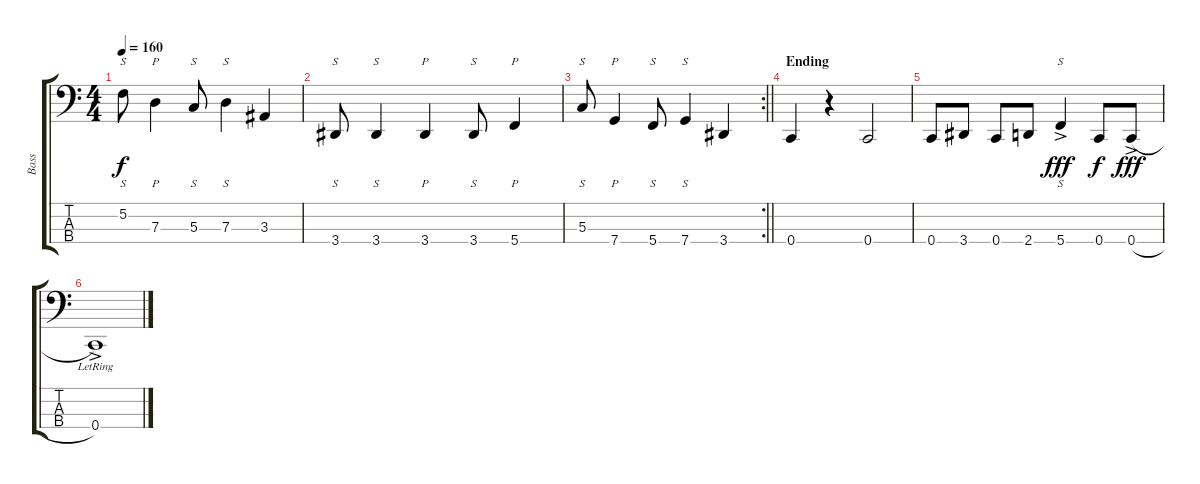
\track ("Bass" "Bass") {instrument electricbasspick}
\staff {score tabs}
\tuning (F2 C2 G1 C1) {hide}
\ts (4 4)
\tempo 160
\clef f4
\ks c
5.2.8{s dy f} 7.3.4{p} 5.3.8{s} 7.3.4{s} 3.3.4 |
3.4.8{s} 3.4.4{s} 3.4.4{p} 3.4.8{s} 5.4.4{p} |
\rc 2
\barLineRight lightlight
5.3.8{s} 7.4.4{p} 5.4.8{s} 7.4.4{s} 3.4.4 |
\section ("" "Ending")
0.4.4 r.4 0.4.2 |
0.4.8 3.4.8 0.4.8 2.4.8 5.4{ac}.4{s dy fff} 0.4.8{dy f} 0.4{h ac}.8{dy fff} |
0.4{ac lr}.1
